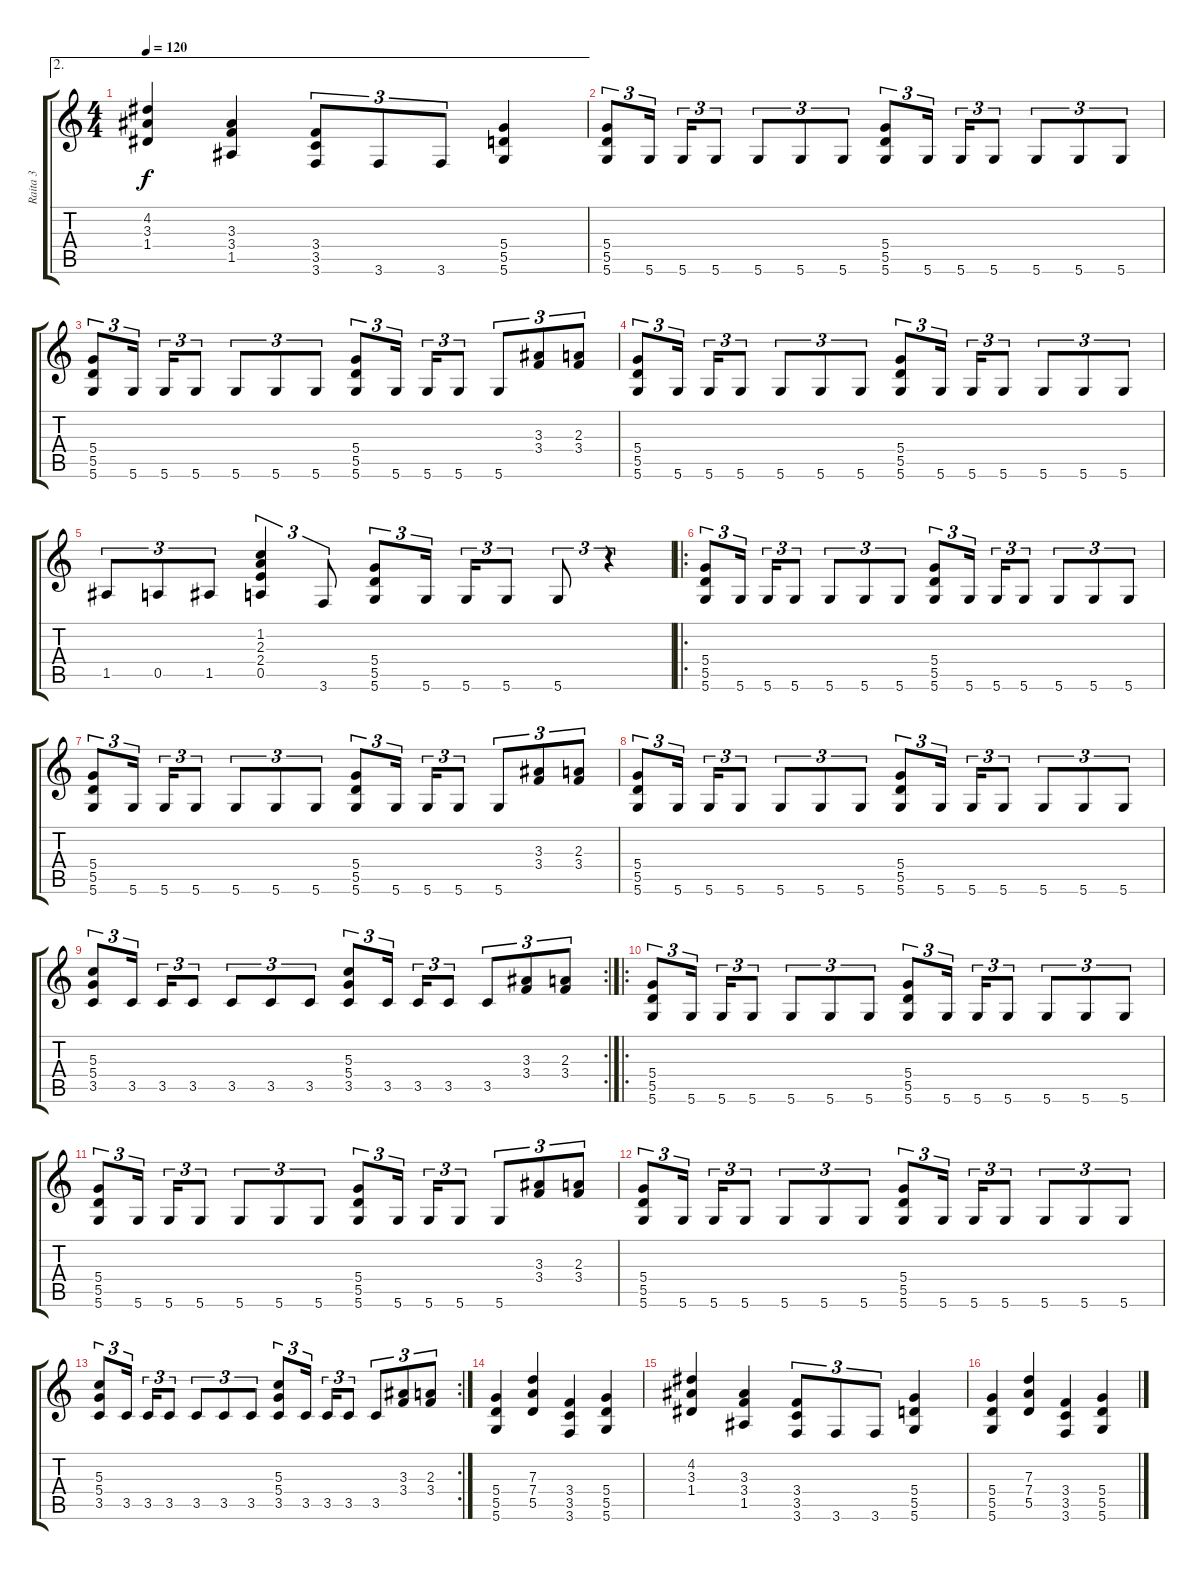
\track ("Raita 3" "Raita 3") {instrument distortionguitar}
\staff {score tabs}
\tuning (E4 B3 G3 D3 A2 D2) {hide}
\ae 2
\ts (4 4)
\tempo 120
\clef g2
\ks c
(4.2 3.3 1.4).4{dy f} (3.3 3.4 1.5).4 (3.4 3.5 3.6).8{tu (3 2)} 3.6.8{tu (3 2)} 3.6.8{tu (3 2)} (5.4 5.5 5.6).4 |
(5.4 5.5 5.6).8{tu (3 2)} 5.6.16{tu (3 2)} 5.6.16{tu (3 2)} 5.6.8{tu (3 2)} 5.6.8{tu (3 2)} 5.6.8{tu (3 2)} 5.6.8{tu (3 2)} (5.4 5.5 5.6).8{tu (3 2)} 5.6.16{tu (3 2)} 5.6.16{tu (3 2)} 5.6.8{tu (3 2)} 5.6.8{tu (3 2)} 5.6.8{tu (3 2)} 5.6.8{tu (3 2)} |
(5.4 5.5 5.6).8{tu (3 2)} 5.6.16{tu (3 2)} 5.6.16{tu (3 2)} 5.6.8{tu (3 2)} 5.6.8{tu (3 2)} 5.6.8{tu (3 2)} 5.6.8{tu (3 2)} (5.4 5.5 5.6).8{tu (3 2)} 5.6.16{tu (3 2)} 5.6.16{tu (3 2)} 5.6.8{tu (3 2)} 5.6.8{tu (3 2)} (3.3 3.4).8{tu (3 2)} (2.3 3.4).8{tu (3 2)} |
(5.4 5.5 5.6).8{tu (3 2)} 5.6.16{tu (3 2)} 5.6.16{tu (3 2)} 5.6.8{tu (3 2)} 5.6.8{tu (3 2)} 5.6.8{tu (3 2)} 5.6.8{tu (3 2)} (5.4 5.5 5.6).8{tu (3 2)} 5.6.16{tu (3 2)} 5.6.16{tu (3 2)} 5.6.8{tu (3 2)} 5.6.8{tu (3 2)} 5.6.8{tu (3 2)} 5.6.8{tu (3 2)} |
1.5.8{tu (3 2)} 0.5.8{tu (3 2)} 1.5.8{tu (3 2)} (1.2 2.3 2.4 0.5).4{tu (3 2)} 3.6.8{tu (3 2)} (5.4 5.5 5.6).8{tu (3 2)} 5.6.16{tu (3 2)} 5.6.16{tu (3 2)} 5.6.8{tu (3 2)} 5.6.8{tu (3 2)} r.4{tu (3 2)} |
\ro
(5.4 5.5 5.6).8{tu (3 2)} 5.6.16{tu (3 2)} 5.6.16{tu (3 2)} 5.6.8{tu (3 2)} 5.6.8{tu (3 2)} 5.6.8{tu (3 2)} 5.6.8{tu (3 2)} (5.4 5.5 5.6).8{tu (3 2)} 5.6.16{tu (3 2)} 5.6.16{tu (3 2)} 5.6.8{tu (3 2)} 5.6.8{tu (3 2)} 5.6.8{tu (3 2)} 5.6.8{tu (3 2)} |
(5.4 5.5 5.6).8{tu (3 2)} 5.6.16{tu (3 2)} 5.6.16{tu (3 2)} 5.6.8{tu (3 2)} 5.6.8{tu (3 2)} 5.6.8{tu (3 2)} 5.6.8{tu (3 2)} (5.4 5.5 5.6).8{tu (3 2)} 5.6.16{tu (3 2)} 5.6.16{tu (3 2)} 5.6.8{tu (3 2)} 5.6.8{tu (3 2)} (3.3 3.4).8{tu (3 2)} (2.3 3.4).8{tu (3 2)} |
(5.4 5.5 5.6).8{tu (3 2)} 5.6.16{tu (3 2)} 5.6.16{tu (3 2)} 5.6.8{tu (3 2)} 5.6.8{tu (3 2)} 5.6.8{tu (3 2)} 5.6.8{tu (3 2)} (5.4 5.5 5.6).8{tu (3 2)} 5.6.16{tu (3 2)} 5.6.16{tu (3 2)} 5.6.8{tu (3 2)} 5.6.8{tu (3 2)} 5.6.8{tu (3 2)} 5.6.8{tu (3 2)} |
\rc 2
(5.3 5.4 3.5).8{tu (3 2)} 3.5.16{tu (3 2)} 3.5.16{tu (3 2)} 3.5.8{tu (3 2)} 3.5.8{tu (3 2)} 3.5.8{tu (3 2)} 3.5.8{tu (3 2)} (5.3 5.4 3.5).8{tu (3 2)} 3.5.16{tu (3 2)} 3.5.16{tu (3 2)} 3.5.8{tu (3 2)} 3.5.8{tu (3 2)} (3.3 3.4).8{tu (3 2)} (2.3 3.4).8{tu (3 2)} |
\ro
(5.4 5.5 5.6).8{tu (3 2)} 5.6.16{tu (3 2)} 5.6.16{tu (3 2)} 5.6.8{tu (3 2)} 5.6.8{tu (3 2)} 5.6.8{tu (3 2)} 5.6.8{tu (3 2)} (5.4 5.5 5.6).8{tu (3 2)} 5.6.16{tu (3 2)} 5.6.16{tu (3 2)} 5.6.8{tu (3 2)} 5.6.8{tu (3 2)} 5.6.8{tu (3 2)} 5.6.8{tu (3 2)} |
(5.4 5.5 5.6).8{tu (3 2)} 5.6.16{tu (3 2)} 5.6.16{tu (3 2)} 5.6.8{tu (3 2)} 5.6.8{tu (3 2)} 5.6.8{tu (3 2)} 5.6.8{tu (3 2)} (5.4 5.5 5.6).8{tu (3 2)} 5.6.16{tu (3 2)} 5.6.16{tu (3 2)} 5.6.8{tu (3 2)} 5.6.8{tu (3 2)} (3.3 3.4).8{tu (3 2)} (2.3 3.4).8{tu (3 2)} |
(5.4 5.5 5.6).8{tu (3 2)} 5.6.16{tu (3 2)} 5.6.16{tu (3 2)} 5.6.8{tu (3 2)} 5.6.8{tu (3 2)} 5.6.8{tu (3 2)} 5.6.8{tu (3 2)} (5.4 5.5 5.6).8{tu (3 2)} 5.6.16{tu (3 2)} 5.6.16{tu (3 2)} 5.6.8{tu (3 2)} 5.6.8{tu (3 2)} 5.6.8{tu (3 2)} 5.6.8{tu (3 2)} |
\rc 2
(5.3 5.4 3.5).8{tu (3 2)} 3.5.16{tu (3 2)} 3.5.16{tu (3 2)} 3.5.8{tu (3 2)} 3.5.8{tu (3 2)} 3.5.8{tu (3 2)} 3.5.8{tu (3 2)} (5.3 5.4 3.5).8{tu (3 2)} 3.5.16{tu (3 2)} 3.5.16{tu (3 2)} 3.5.8{tu (3 2)} 3.5.8{tu (3 2)} (3.3 3.4).8{tu (3 2)} (2.3 3.4).8{tu (3 2)} |
(5.4 5.5 5.6).4 (7.3 7.4 5.5).4 (3.4 3.5 3.6).4 (5.4 5.5 5.6).4 |
(4.2 3.3 1.4).4 (3.3 3.4 1.5).4 (3.4 3.5 3.6).8{tu (3 2)} 3.6.8{tu (3 2)} 3.6.8{tu (3 2)} (5.4 5.5 5.6).4 |
(5.4 5.5 5.6).4 (7.3 7.4 5.5).4 (3.4 3.5 3.6).4 (5.4 5.5 5.6).4
